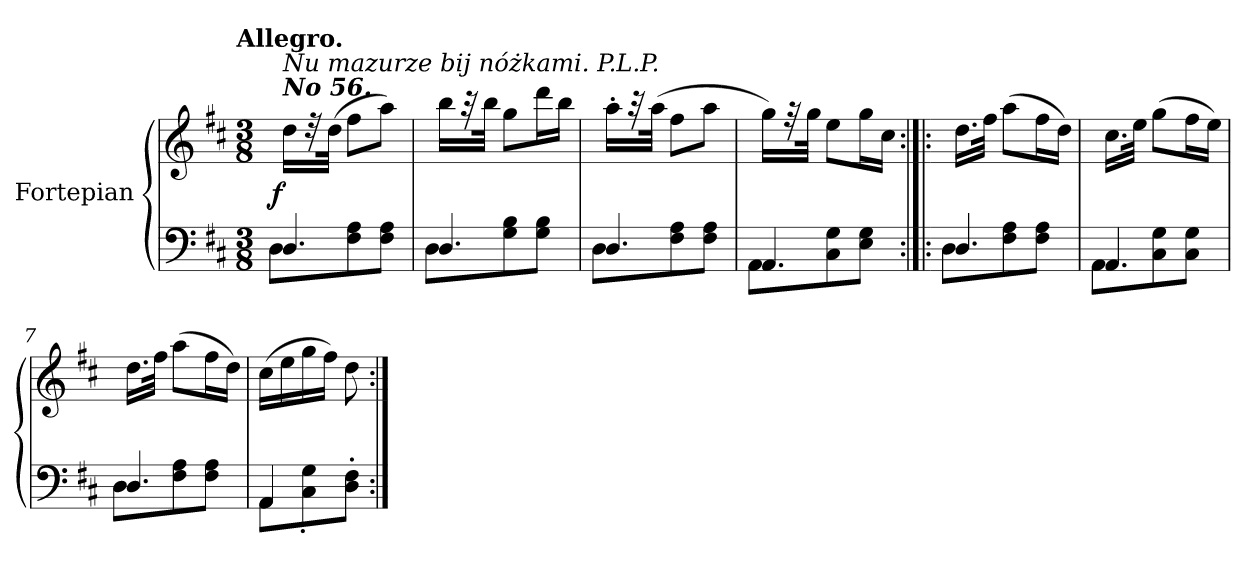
**kern	**kern	**dynam
*part1	*part1	*part1
*staff2	*staff1	*staff1/2
*I"Fortepian	*	*
*clefF4	*clefG2	*
*k[f#c#]	*k[f#c#]	*
!!LO:TX:omd:t=Allegro.
*M3/8	*M3/8	*
=1	=1	=1
*^	*	*
!	!	!LO:TX:a:Bi:t=No 56.	!
!	!	!LO:TX:a:i:t=Nu mazurze bij nóżkami. P.L.P.	!
!	!	!	!LO:DY:rj
4.D/	8D\L	16dd\LL	f
.	.	32r	.
.	.	(32dd\JJk	.
.	8F#\ 8A\	8ff#\L	.
.	8F#\ 8A\J	8aa\J)	.
=2	=2	=2	=2
4.D/	8D\L	16bb\LL	.
.	.	32r	.
.	.	32bb\JJk	.
.	8G\ 8B\	8gg\L	.
.	8G\ 8B\J	16ddd\L	.
.	.	16bb\JJ	.
=3	=3	=3	=3
4.D/	8D\L	16aa'\LL	.
.	.	32r	.
.	.	(32aa\JJk	.
.	8F#\ 8A\	8ff#\L	.
.	8F#\ 8A\J	8aa\J	.
=4	=4	=4	=4
4.AA/	8AA\L	16gg\LL)	.
.	.	32r	.
.	.	32gg\JJk	.
.	8C#\ 8G\	8ee\L	.
.	8E\ 8G\J	16gg\L	.
.	.	16cc#\JJ	.
=5:|!|:	=5:|!|:	=5:|!|:	=5:|!|:
4.D/	8D\L	16.dd\LL	.
.	.	32ff#\JJk	.
.	8F#\ 8A\	(8aa\L	.
.	8F#\ 8A\J	16ff#\L	.
.	.	16dd\JJ)	.
=6	=6	=6	=6
4.AA/	8AA\L	16.cc#\LL	.
.	.	32ee\JJk	.
.	8C#\ 8G\	(8gg\L	.
.	8C#\ 8G\J	16ff#\L	.
.	.	16ee\JJ)	.
=7	=7	=7	=7
4.D/	8D\L	16.dd\LL	.
.	.	32ff#\JJk	.
.	8F#\ 8A\	(8aa\L	.
.	8F#\ 8A\J	16ff#\L	.
.	.	16dd\JJ)	.
=8	=8	=8	=8
4AA/	8AA\L	(16cc#\LL	.
.	.	16ee\	.
.	8C#'>\ 8G'>\	16gg\	.
.	.	16ff#\JJ)	.
8ryy	8D'>\ 8F#'>\J	8dd\	.
*v	*v	*	*
=:|!	=:|!	=:|!
*-	*-	*-
